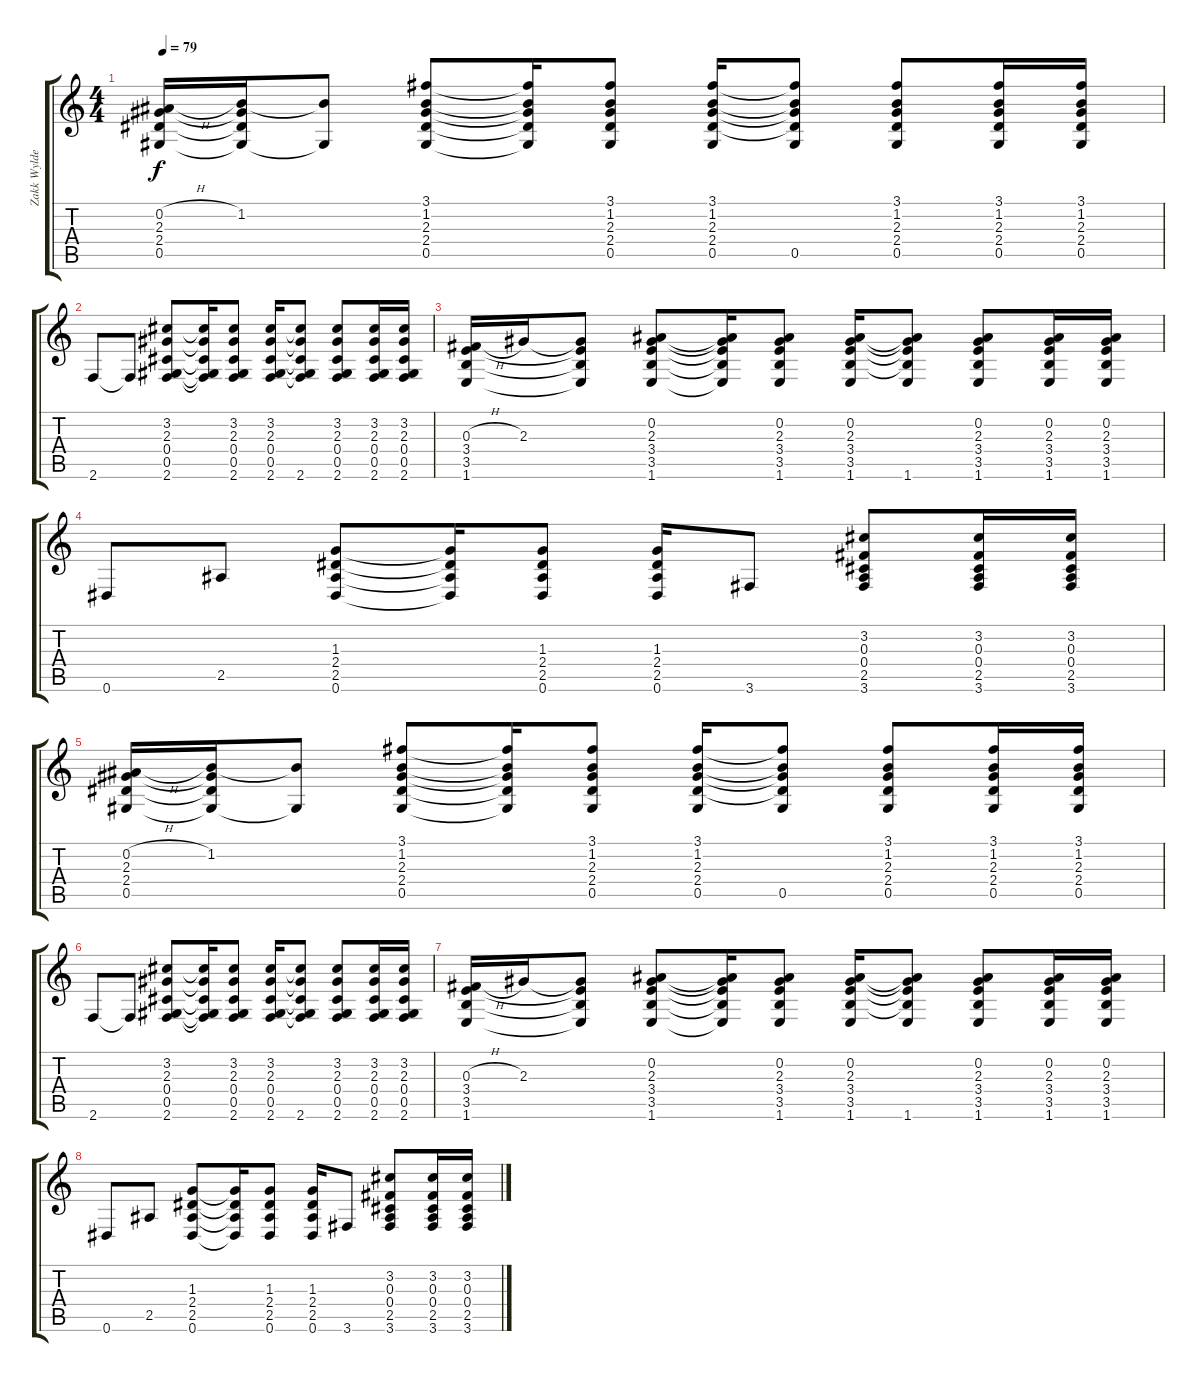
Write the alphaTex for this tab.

\track ("Zakk Wylde (Acoustic)" "Zakk Wylde") {instrument acousticguitarsteel}
\staff {score tabs}
\tuning (Eb4 Bb3 Gb3 Db3 Ab2 Eb2) {hide}
\ts (4 4)
\tempo 79
\clef g2
\ks c
(0.2{h} 2.3 2.4 0.5).16{dy f} (1.2 2.3{t} 2.4{t} 0.5{t}).16 (1.2{t} 0.5{t}).8 (3.1 1.2 2.3 2.4 0.5).8 (3.1{t} 1.2{t} 2.3{t} 2.4{t} 0.5{t}).16 (3.1 1.2 2.3 2.4 0.5).8 (3.1 1.2 2.3 2.4 0.5).16 (3.1{t} 1.2{t} 2.3{t} 2.4{t} 0.5).8 (3.1 1.2 2.3 2.4 0.5).8 (3.1 1.2 2.3 2.4 0.5).16 (3.1 1.2 2.3 2.4 0.5).16 |
2.6.8 2.6{t}.8 (3.2 2.3 0.4 0.5 2.6).8 (3.2{t} 2.3{t} 0.4{t} 0.5{t} 2.6{t}).16 (3.2 2.3 0.4 0.5 2.6).8 (3.2 2.3 0.4 0.5 2.6).16 (3.2{t} 2.3{t} 0.4{t} 0.5{t} 2.6).8 (3.2 2.3 0.4 0.5 2.6).8 (3.2 2.3 0.4 0.5 2.6).16 (3.2 2.3 0.4 0.5 2.6).16 |
(0.3{h} 3.4 3.5 1.6).16 2.3.16 (2.3{t} 3.4{t} 3.5{t} 1.6{t}).8 (0.2 2.3 3.4 3.5 1.6).8 (0.2{t} 2.3{t} 3.4{t} 3.5{t} 1.6{t}).16 (0.2 2.3 3.4 3.5 1.6).8 (0.2 2.3 3.4 3.5 1.6).16 (0.2{t} 2.3{t} 3.4{t} 3.5{t} 1.6).8 (0.2 2.3 3.4 3.5 1.6).8 (0.2 2.3 3.4 3.5 1.6).16 (0.2 2.3 3.4 3.5 1.6).16 |
0.6.8 2.5.8 (1.3 2.4 2.5 0.6).8 (1.3{t} 2.4{t} 2.5{t} 0.6{t}).16 (1.3 2.4 2.5 0.6).8 (1.3 2.4 2.5 0.6).16 3.6.8 (3.2 0.3 0.4 2.5 3.6).8 (3.2 0.3 0.4 2.5 3.6).16 (3.2 0.3 0.4 2.5 3.6).16 |
(0.2{h} 2.3 2.4 0.5).16 (1.2 2.3{t} 2.4{t} 0.5{t}).16 (1.2{t} 0.5{t}).8 (3.1 1.2 2.3 2.4 0.5).8 (3.1{t} 1.2{t} 2.3{t} 2.4{t} 0.5{t}).16 (3.1 1.2 2.3 2.4 0.5).8 (3.1 1.2 2.3 2.4 0.5).16 (3.1{t} 1.2{t} 2.3{t} 2.4{t} 0.5).8 (3.1 1.2 2.3 2.4 0.5).8 (3.1 1.2 2.3 2.4 0.5).16 (3.1 1.2 2.3 2.4 0.5).16 |
2.6.8 2.6{t}.8 (3.2 2.3 0.4 0.5 2.6).8 (3.2{t} 2.3{t} 0.4{t} 0.5{t} 2.6{t}).16 (3.2 2.3 0.4 0.5 2.6).8 (3.2 2.3 0.4 0.5 2.6).16 (3.2{t} 2.3{t} 0.4{t} 0.5{t} 2.6).8 (3.2 2.3 0.4 0.5 2.6).8 (3.2 2.3 0.4 0.5 2.6).16 (3.2 2.3 0.4 0.5 2.6).16 |
(0.3{h} 3.4 3.5 1.6).16 2.3.16 (2.3{t} 3.4{t} 3.5{t} 1.6{t}).8 (0.2 2.3 3.4 3.5 1.6).8 (0.2{t} 2.3{t} 3.4{t} 3.5{t} 1.6{t}).16 (0.2 2.3 3.4 3.5 1.6).8 (0.2 2.3 3.4 3.5 1.6).16 (0.2{t} 2.3{t} 3.4{t} 3.5{t} 1.6).8 (0.2 2.3 3.4 3.5 1.6).8 (0.2 2.3 3.4 3.5 1.6).16 (0.2 2.3 3.4 3.5 1.6).16 |
0.6.8 2.5.8 (1.3 2.4 2.5 0.6).8 (1.3{t} 2.4{t} 2.5{t} 0.6{t}).16 (1.3 2.4 2.5 0.6).8 (1.3 2.4 2.5 0.6).16 3.6.8 (3.2 0.3 0.4 2.5 3.6).8 (3.2 0.3 0.4 2.5 3.6).16 (3.2 0.3 0.4 2.5 3.6).16
